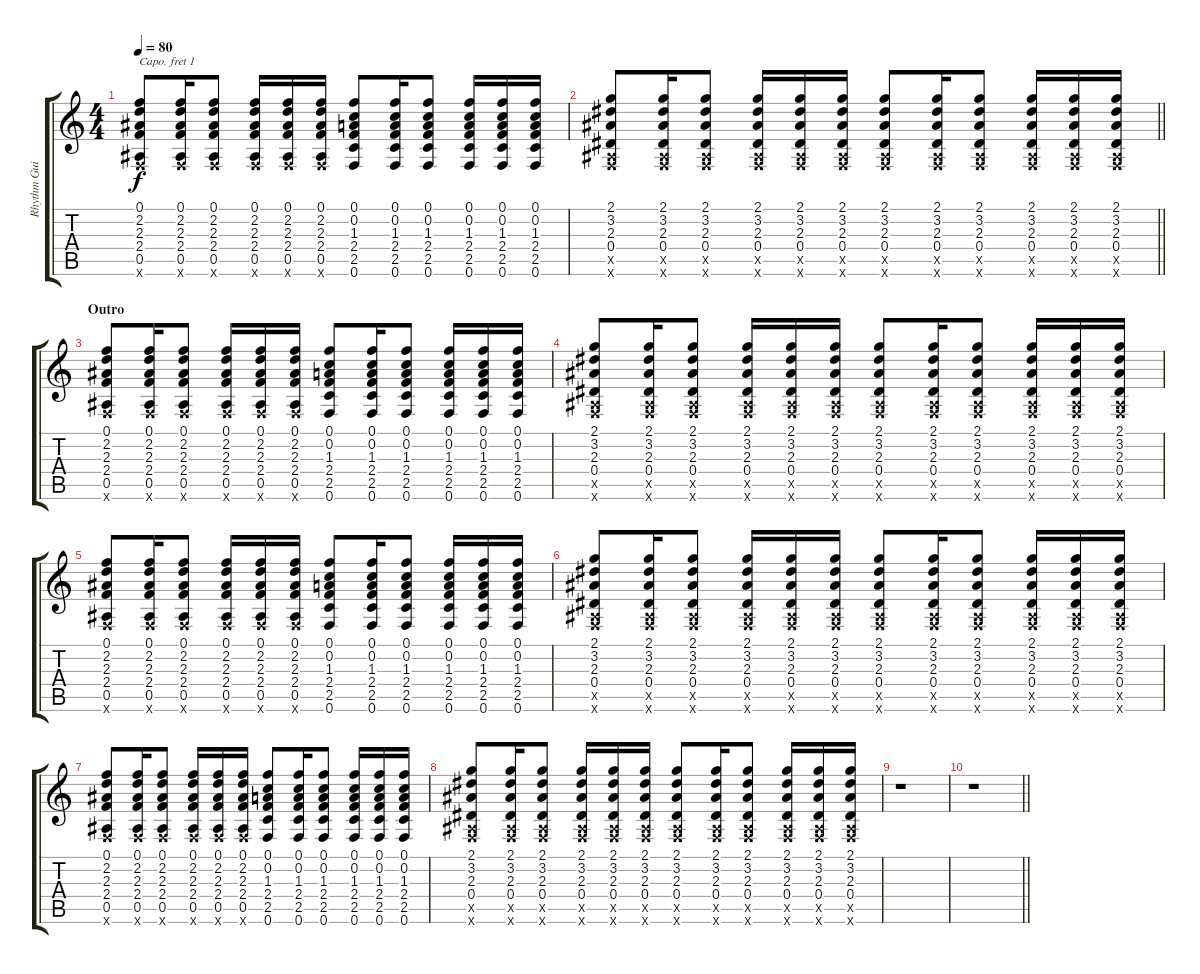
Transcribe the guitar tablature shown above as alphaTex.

\track ("Rhythm Guitar [Matty Benbrook]" "Rhythm Gui") {instrument acousticguitarsteel}
\staff {score tabs}
\capo 1
\tuning (E4 B3 G3 D3 A2 E2) {hide}
\ts (4 4)
\tempo 80
\clef g2
\ks c
(0.1 2.2 2.3 2.4 0.5 0.6{x}).8{dy f} (0.1 2.2 2.3 2.4 0.5 0.6{x}).16 (0.1 2.2 2.3 2.4 0.5 0.6{x}).8 (0.1 2.2 2.3 2.4 0.5 0.6{x}).16 (0.1 2.2 2.3 2.4 0.5 0.6{x}).16 (0.1 2.2 2.3 2.4 0.5 0.6{x}).16 (0.1 0.2 1.3 2.4 2.5 0.6).8 (0.1 0.2 1.3 2.4 2.5 0.6).16 (0.1 0.2 1.3 2.4 2.5 0.6).8 (0.1 0.2 1.3 2.4 2.5 0.6).16 (0.1 0.2 1.3 2.4 2.5 0.6).16 (0.1 0.2 1.3 2.4 2.5 0.6).16 |
\barLineRight lightlight
(2.1 3.2 2.3 0.4 0.5{x} 0.6{x}).8 (2.1 3.2 2.3 0.4 0.5{x} 0.6{x}).16 (2.1 3.2 2.3 0.4 0.5{x} 0.6{x}).8 (2.1 3.2 2.3 0.4 0.5{x} 0.6{x}).16 (2.1 3.2 2.3 0.4 0.5{x} 0.6{x}).16 (2.1 3.2 2.3 0.4 0.5{x} 0.6{x}).16 (2.1 3.2 2.3 0.4 0.5{x} 0.6{x}).8 (2.1 3.2 2.3 0.4 0.5{x} 0.6{x}).16 (2.1 3.2 2.3 0.4 0.5{x} 0.6{x}).8 (2.1 3.2 2.3 0.4 0.5{x} 0.6{x}).16 (2.1 3.2 2.3 0.4 0.5{x} 0.6{x}).16 (2.1 3.2 2.3 0.4 0.5{x} 0.6{x}).16 |
\section ("" "Outro")
(0.1 2.2 2.3 2.4 0.5 0.6{x}).8 (0.1 2.2 2.3 2.4 0.5 0.6{x}).16 (0.1 2.2 2.3 2.4 0.5 0.6{x}).8 (0.1 2.2 2.3 2.4 0.5 0.6{x}).16 (0.1 2.2 2.3 2.4 0.5 0.6{x}).16 (0.1 2.2 2.3 2.4 0.5 0.6{x}).16 (0.1 0.2 1.3 2.4 2.5 0.6).8 (0.1 0.2 1.3 2.4 2.5 0.6).16 (0.1 0.2 1.3 2.4 2.5 0.6).8 (0.1 0.2 1.3 2.4 2.5 0.6).16 (0.1 0.2 1.3 2.4 2.5 0.6).16 (0.1 0.2 1.3 2.4 2.5 0.6).16 |
(2.1 3.2 2.3 0.4 0.5{x} 0.6{x}).8 (2.1 3.2 2.3 0.4 0.5{x} 0.6{x}).16 (2.1 3.2 2.3 0.4 0.5{x} 0.6{x}).8 (2.1 3.2 2.3 0.4 0.5{x} 0.6{x}).16 (2.1 3.2 2.3 0.4 0.5{x} 0.6{x}).16 (2.1 3.2 2.3 0.4 0.5{x} 0.6{x}).16 (2.1 3.2 2.3 0.4 0.5{x} 0.6{x}).8 (2.1 3.2 2.3 0.4 0.5{x} 0.6{x}).16 (2.1 3.2 2.3 0.4 0.5{x} 0.6{x}).8 (2.1 3.2 2.3 0.4 0.5{x} 0.6{x}).16 (2.1 3.2 2.3 0.4 0.5{x} 0.6{x}).16 (2.1 3.2 2.3 0.4 0.5{x} 0.6{x}).16 |
(0.1 2.2 2.3 2.4 0.5 0.6{x}).8 (0.1 2.2 2.3 2.4 0.5 0.6{x}).16 (0.1 2.2 2.3 2.4 0.5 0.6{x}).8 (0.1 2.2 2.3 2.4 0.5 0.6{x}).16 (0.1 2.2 2.3 2.4 0.5 0.6{x}).16 (0.1 2.2 2.3 2.4 0.5 0.6{x}).16 (0.1 0.2 1.3 2.4 2.5 0.6).8 (0.1 0.2 1.3 2.4 2.5 0.6).16 (0.1 0.2 1.3 2.4 2.5 0.6).8 (0.1 0.2 1.3 2.4 2.5 0.6).16 (0.1 0.2 1.3 2.4 2.5 0.6).16 (0.1 0.2 1.3 2.4 2.5 0.6).16 |
(2.1 3.2 2.3 0.4 0.5{x} 0.6{x}).8 (2.1 3.2 2.3 0.4 0.5{x} 0.6{x}).16 (2.1 3.2 2.3 0.4 0.5{x} 0.6{x}).8 (2.1 3.2 2.3 0.4 0.5{x} 0.6{x}).16 (2.1 3.2 2.3 0.4 0.5{x} 0.6{x}).16 (2.1 3.2 2.3 0.4 0.5{x} 0.6{x}).16 (2.1 3.2 2.3 0.4 0.5{x} 0.6{x}).8 (2.1 3.2 2.3 0.4 0.5{x} 0.6{x}).16 (2.1 3.2 2.3 0.4 0.5{x} 0.6{x}).8 (2.1 3.2 2.3 0.4 0.5{x} 0.6{x}).16 (2.1 3.2 2.3 0.4 0.5{x} 0.6{x}).16 (2.1 3.2 2.3 0.4 0.5{x} 0.6{x}).16 |
(0.1 2.2 2.3 2.4 0.5 0.6{x}).8 (0.1 2.2 2.3 2.4 0.5 0.6{x}).16 (0.1 2.2 2.3 2.4 0.5 0.6{x}).8 (0.1 2.2 2.3 2.4 0.5 0.6{x}).16 (0.1 2.2 2.3 2.4 0.5 0.6{x}).16 (0.1 2.2 2.3 2.4 0.5 0.6{x}).16 (0.1 0.2 1.3 2.4 2.5 0.6).8 (0.1 0.2 1.3 2.4 2.5 0.6).16 (0.1 0.2 1.3 2.4 2.5 0.6).8 (0.1 0.2 1.3 2.4 2.5 0.6).16 (0.1 0.2 1.3 2.4 2.5 0.6).16 (0.1 0.2 1.3 2.4 2.5 0.6).16 |
(2.1 3.2 2.3 0.4 0.5{x} 0.6{x}).8 (2.1 3.2 2.3 0.4 0.5{x} 0.6{x}).16 (2.1 3.2 2.3 0.4 0.5{x} 0.6{x}).8 (2.1 3.2 2.3 0.4 0.5{x} 0.6{x}).16 (2.1 3.2 2.3 0.4 0.5{x} 0.6{x}).16 (2.1 3.2 2.3 0.4 0.5{x} 0.6{x}).16 (2.1 3.2 2.3 0.4 0.5{x} 0.6{x}).8 (2.1 3.2 2.3 0.4 0.5{x} 0.6{x}).16 (2.1 3.2 2.3 0.4 0.5{x} 0.6{x}).8 (2.1 3.2 2.3 0.4 0.5{x} 0.6{x}).16 (2.1 3.2 2.3 0.4 0.5{x} 0.6{x}).16 (2.1 3.2 2.3 0.4 0.5{x} 0.6{x}).16 |
r.1 |
\barLineRight lightlight
r.1
